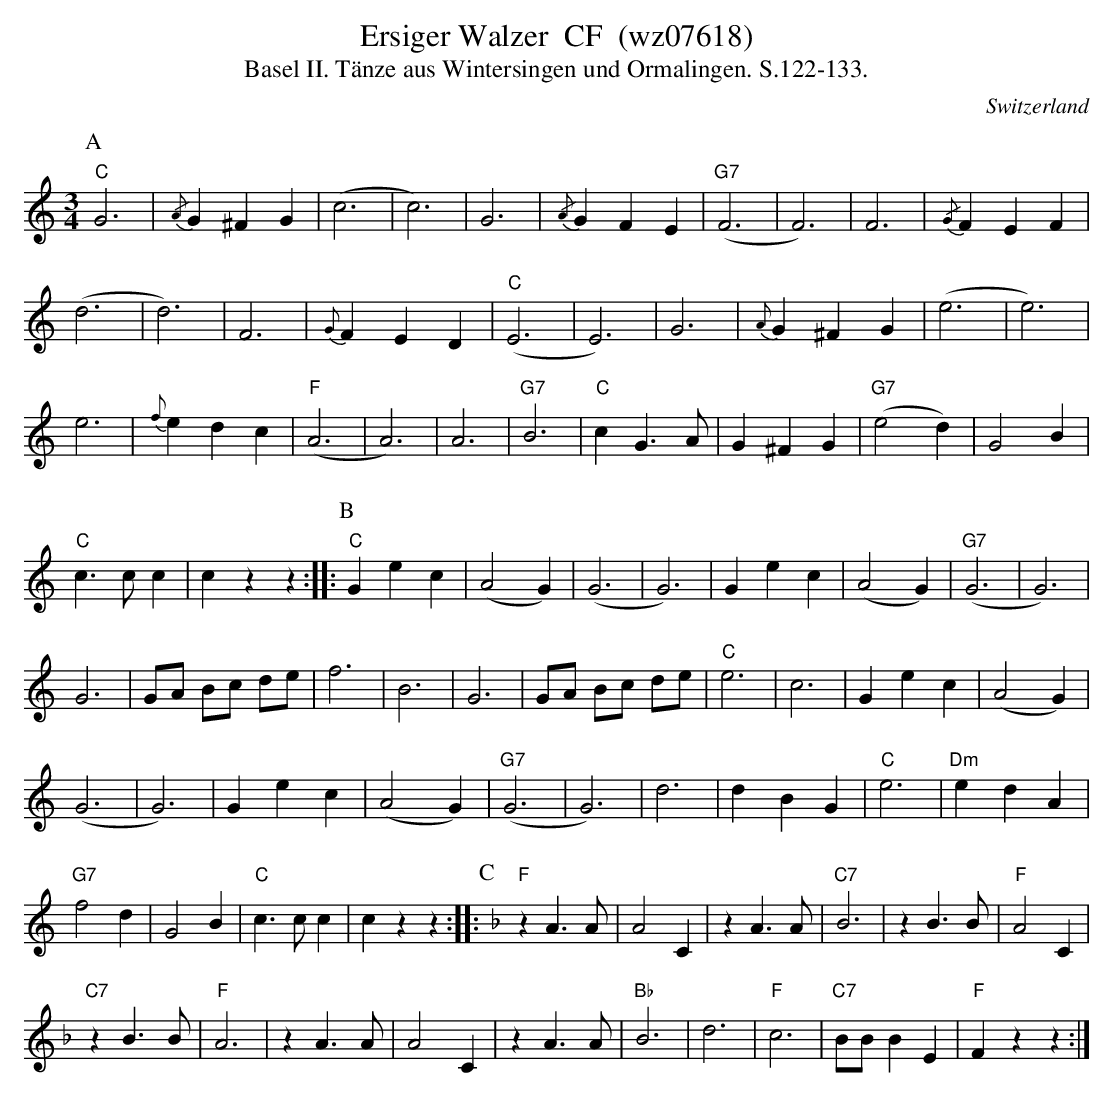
X:1
T:Ersiger Walzer  CF  (wz07618)
T: Basel II. Tänze aus Wintersingen und Ormalingen. S.122-133.
M:3/4
L:1/4
O:Switzerland
K:C major
[P:A] "C"G3 | {/A}G^FG | (c3 | c3) | G3 | {/A}GFE | ("G7"F3 | F3) | F3 | {/G}FEF |
(d3 | d3) | F3 | {G}FED | ("C"E3 | E3) | G3 | {A}G^FG | (e3 | e3) |
e3 | {f}edc | ("F"A3 | A3) | A3 | "G7"B3 | "C"cG>A | G^FG | ("G7"e2d) | G2B |
"C"c>cc | czz :: [P:B] "C"Gec | (A2G) | (G3 | G3) | Gec | (A2G) | ("G7"G3 | G3) |
G3 | G/A/ B/c/ d/e/ | f3 | B3 | G3 | G/A/ B/c/ d/e/ | "C"e3 | c3 | Gec | (A2G) |
(G3 | G3) | Gec | (A2G) | ("G7"G3 | G3) | d3 | dBG | "C"e3 | "Dm"edA |
"G7"f2d | G2B | "C"c>cc | czz :: [P:C] [K:F] "F"zA>A | A2C | zA>A | "C7"B3 | zB>B | "F"A2C |
"C7"zB>B | "F"A3 | zA>A | A2C | zA>A | "Bb"B3 | d3 | "F"c3 | "C7"B/B/BE | "F"Fzz :|
W:
